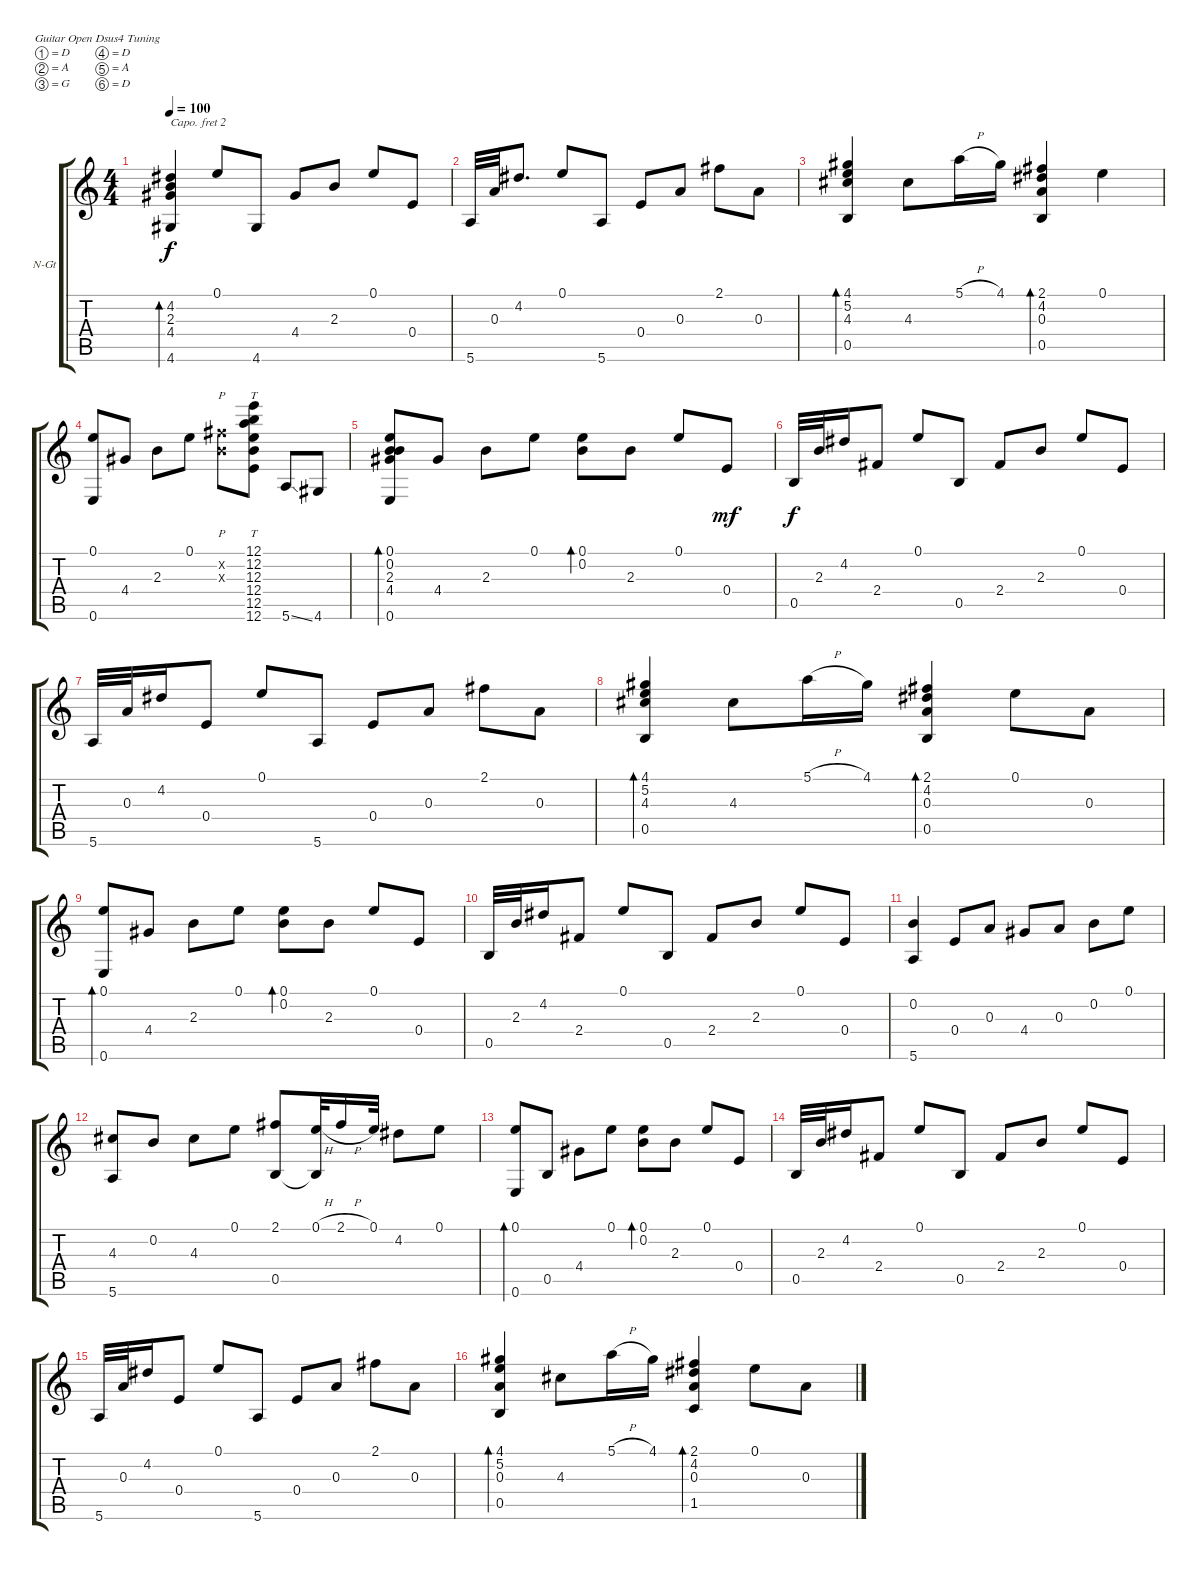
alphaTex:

\bracketExtendMode groupsimilarinstruments
\firstSystemTrackNameOrientation horizontal
\otherSystemsTrackNameOrientation horizontal
\track ("Capo fret 2" "N-Gt") {instrument acousticguitarnylon}
\staff {score tabs}
\capo 2
\tuning (D4 A3 G3 D3 A2 D2)
\ts (4 4)
\tempo 100
\clef g2
\ks c
(4.2 2.3 4.4 4.6).4{bd 30 dy f} 0.1.8 4.6.8 4.4.8 2.3.8 0.1.8 0.4.8 |
5.6.32 0.3.32 4.2.8{d} 0.1.8 5.6.8 0.4.8 0.3.8 2.1.8 0.3.8 |
(4.1 5.2 4.3 0.5).4{bd 240} 4.3.8 5.1{h}.16 4.1.16 (2.1 4.2 0.3 0.5).4{bd 240} 0.1.4 |
(0.1 0.6).8 4.4.8 2.3.8 0.1.8 (0.2{x} 9.3{x}).8{p} (12.1 12.2 12.3 12.4 12.5 12.6).8{tt} 5.6{ss}.8 4.6.8 |
(0.1 0.2 2.3 4.4 0.6).8{bd 60} 4.4.8 2.3.8 0.1.8 (0.1 0.2).8{bd 60} 2.3.8 0.1.8 0.4.8{dy mf} |
0.5.32{dy f} 2.3.32 4.2.16 2.4.8 0.1.8 0.5.8 2.4.8 2.3.8 0.1.8 0.4.8 |
5.6.32 0.3.32 4.2.16 0.4.8 0.1.8 5.6.8 0.4.8 0.3.8 2.1.8 0.3.8 |
(4.1 5.2 4.3 0.5).4{bd 240} 4.3.8 5.1{h}.16 4.1.16 (2.1 4.2 0.3 0.5).4{bd 240} 0.1.8 0.3.8 |
(0.1 0.6).8{bd 60} 4.4.8 2.3.8 0.1.8 (0.1 0.2).8{bd 60} 2.3.8 0.1.8 0.4.8 |
0.5.32 2.3.32 4.2.16 2.4.8 0.1.8 0.5.8 2.4.8 2.3.8 0.1.8 0.4.8 |
(0.2 5.6).4 0.4.8 0.3.8 4.4.8 0.3.8 0.2.8 0.1.8 |
(4.3 5.6).8 0.2.8 4.3.8 0.1.8 (2.1 0.5).8 (0.1{h} 0.5{t}).32 2.1{h}.16 0.1.32 4.2.8 0.1.8 |
(0.1 0.6).8{bd 60} 0.5.8 4.4.8 0.1.8 (0.1 0.2).8{bd 60} 2.3.8 0.1.8 0.4.8 |
0.5.32 2.3.32 4.2.16 2.4.8 0.1.8 0.5.8 2.4.8 2.3.8 0.1.8 0.4.8 |
5.6.32 0.3.32 4.2.16 0.4.8 0.1.8 5.6.8 0.4.8 0.3.8 2.1.8 0.3.8 |
(4.1 5.2 0.3 0.5).4{bd 240} 4.3.8 5.1{h}.16 4.1.16 (2.1 4.2 0.3 1.5).4{bd 240} 0.1.8 0.3.8
